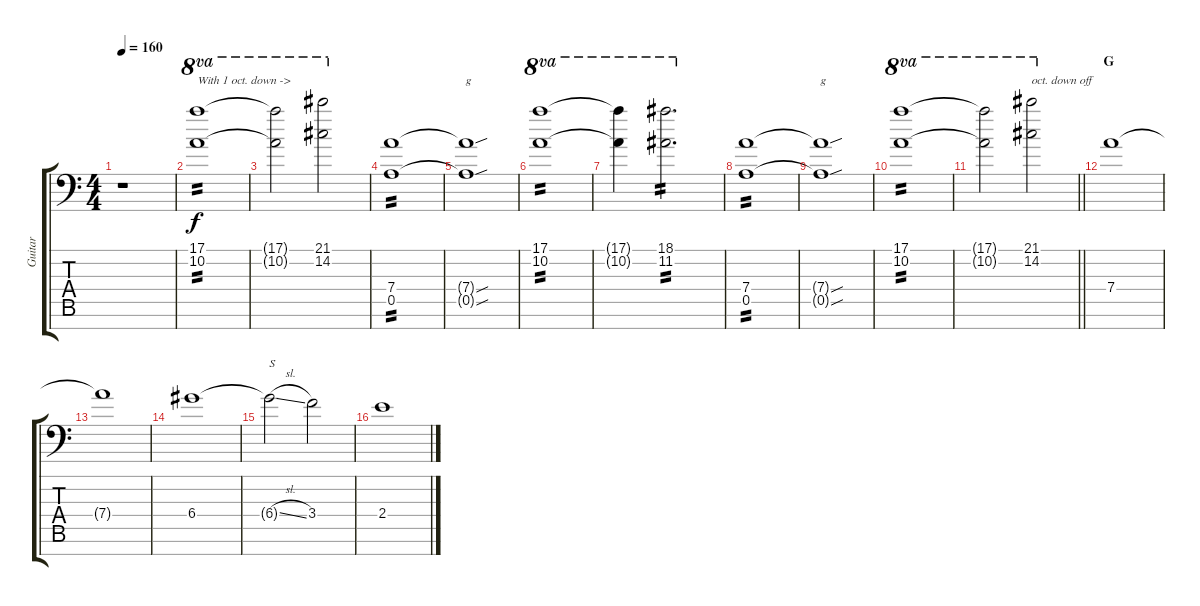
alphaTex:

\track ("Guitar" "Guitar") {instrument electricguitarclean}
\staff {score tabs}
\tuning (E4 B3 G3 D3 A2 D2 A1) {hide}
\ts (4 4)
\tempo 160
\clef f4
\ks c
r.1{dy f} |
(17.1 10.2).1{ot 8va txt "With 1 oct. down ->" tp 2} |
(17.1{t} 10.2{t}).2{ot 8va} (21.1 14.2).2{ot 8va} |
(7.4 0.5).1{tp 2} |
(7.4{sou t} 0.5{sou t}).1{txt "g"} |
(17.1 10.2).1{ot 8va tp 2} |
(17.1{t} 10.2{t}).4{ot 8va beam merge} (18.1 11.2).2{d ot 8va tp 2} |
(7.4 0.5).1{tp 2} |
(7.4{sou t} 0.5{sou t}).1{txt "g"} |
(17.1 10.2).1{ot 8va tp 2} |
\barLineRight lightlight
(17.1{t} 10.2{t}).2{ot 8va} (21.1 14.2).2{ot 8va txt "oct. down off"} |
\section ("" "G")
7.4.1 |
7.4{t}.1 |
6.4.1 |
6.4{sl t}.2{txt "S"} 3.4.2 |
2.4.1
